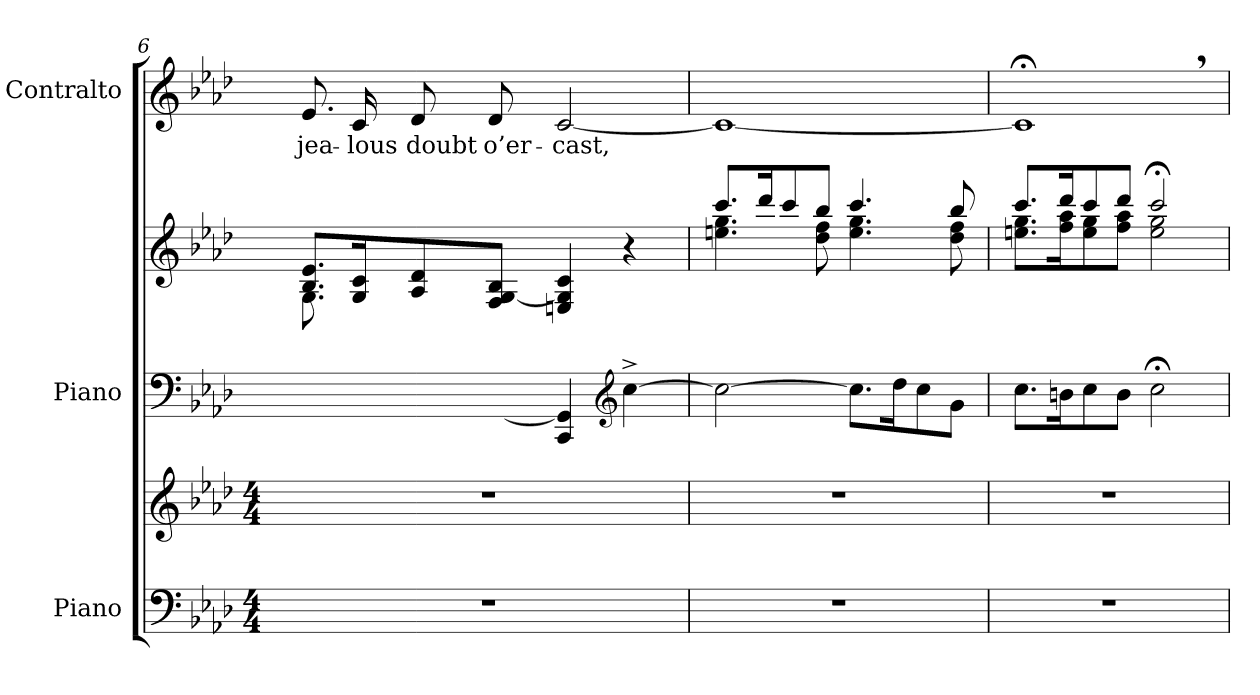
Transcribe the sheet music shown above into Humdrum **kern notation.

**kern	**kern	**kern	**kern	**kern	**text
*part3	*part3	*part2	*part2	*part1	*part1
*staff5	*staff4	*staff3	*staff2	*staff1	*staff1
*I"Piano	*	*I"Piano	*	*I"Contralto	*
*I'Pno.	*	*I'Pno	*	*	*
*clefF4	*clefG2	*clefF4	*clefG2	*clefG2	*
*k[b-e-a-d-]	*k[b-e-a-d-]	*k[b-e-a-d-]	*k[b-e-a-d-]	*k[b-e-a-d-]	*
*M4/4	*M4/4	*	*	*	*
=6	=6	=6	=6	=6	=6
*	*	*	*^	*	*
!	!	!	!	!	!LO:TX:a:color=#FFFFFF:t=.	!
!	!	!	!LO:TX:a:color=#FFFFFF:t=.	!	!	!
!	!	!LO:TX:a:color=#FFFFFF:t=.	!	!	!	!
1r	1r	8.ryy	8.B-/ 8.e-/L	8.G\L	8.e-/	jea-
.	.	16E-/K	16G/ 16c/K	2ryy	16c/	-lous
.	.	8F/	8A-/ 8d-/	.	8d-/	doubt
.	.	[>8GG/J	8F/ [8G/ 8B-/J	.	8d-/	o’er-
.	.	4CC/ 4GG/]	4En/ 4G/] 4c/	.	[2c/	-cast,
.	.	.	.	4ryy	.	.
*	*	*clefG2	*	*	*	*
.	.	[4cc^\	4r	.	.	.
.	.	.	.	16ryy	.	.
=7	=7	=7	=7	=7	=7	=7
1r	1r	2cc\_	8.ccc/L	4.een\ 4.gg\	1c_	.
.	.	.	16ddd-/K	.	.	.
.	.	.	8ccc/	.	.	.
.	.	.	8bb-/J	8dd-\ 8ff\	.	.
.	.	8.cc\L]	4.ccc/	4.ee\ 4.gg\	.	.
.	.	16dd-\K	.	.	.	.
.	.	8cc\	.	.	.	.
.	.	8g\J	8bb-/	8dd-\ 8ff\	.	.
=8	=8	=8	=8	=8	=8	=8
!	!	!	!	!	!LO:TX:a:color=#FFFFFF:t=.	!
!	!	!	!LO:TX:a:color=#FFFFFF:t=.	!	!	!
!	!	!LO:TX:a:color=#FFFFFF:t=.	!	!	!	!
1r	1r	8.cc\L	8.ccc/L	8.een\ 8.gg\L	1c;<,]	.
.	.	16bn\K	16ddd-/K	16ff\ 16aa-\K	.	.
.	.	8cc\	8ccc/	8ee\ 8gg\	.	.
.	.	8b\J	8ddd-/J	8ff\ 8aa-\J	.	.
.	.	2cc;<\	2ccc;</	2ee\ 2gg\	.	.
*	*	*	*v	*v	*	*
=	=	=	=	=	=
*-	*-	*-	*-	*-	*-
